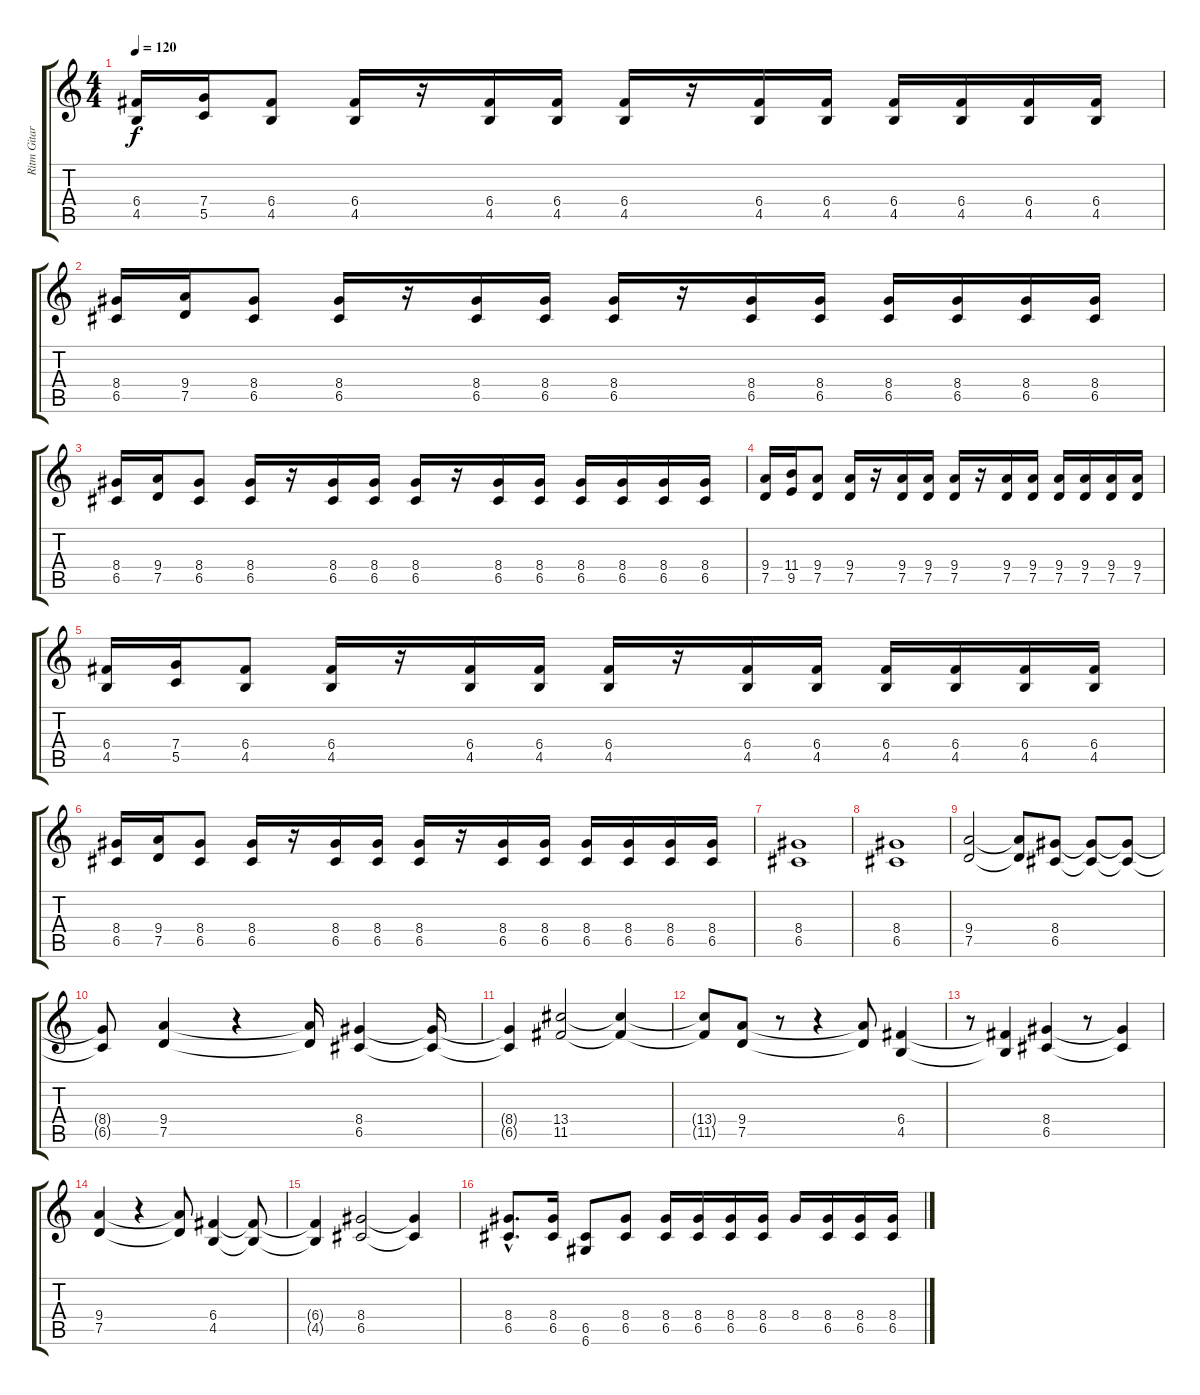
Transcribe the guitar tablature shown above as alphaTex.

\track ("Ritm Gitar" "Ritm Gitar") {instrument distortionguitar}
\staff {score tabs}
\tuning (D4 A3 F3 C3 G2 D2) {hide}
\ts (4 4)
\tempo 120
\clef g2
\ks c
(6.4 4.5).16{dy f} (7.4 5.5).16 (6.4 4.5).8 (6.4 4.5).16 r.16 (6.4 4.5).16 (6.4 4.5).16 (6.4 4.5).16 r.16 (6.4 4.5).16 (6.4 4.5).16 (6.4 4.5).16 (6.4 4.5).16 (6.4 4.5).16 (6.4 4.5).16 |
(8.4 6.5).16 (9.4 7.5).16 (8.4 6.5).8 (8.4 6.5).16 r.16 (8.4 6.5).16 (8.4 6.5).16 (8.4 6.5).16 r.16 (8.4 6.5).16 (8.4 6.5).16 (8.4 6.5).16 (8.4 6.5).16 (8.4 6.5).16 (8.4 6.5).16 |
(8.4 6.5).16 (9.4 7.5).16 (8.4 6.5).8 (8.4 6.5).16 r.16 (8.4 6.5).16 (8.4 6.5).16 (8.4 6.5).16 r.16 (8.4 6.5).16 (8.4 6.5).16 (8.4 6.5).16 (8.4 6.5).16 (8.4 6.5).16 (8.4 6.5).16 |
(9.4 7.5).16 (11.4 9.5).16 (9.4 7.5).8 (9.4 7.5).16 r.16 (9.4 7.5).16 (9.4 7.5).16 (9.4 7.5).16 r.16 (9.4 7.5).16 (9.4 7.5).16 (9.4 7.5).16 (9.4 7.5).16 (9.4 7.5).16 (9.4 7.5).16 |
(6.4 4.5).16 (7.4 5.5).16 (6.4 4.5).8 (6.4 4.5).16 r.16 (6.4 4.5).16 (6.4 4.5).16 (6.4 4.5).16 r.16 (6.4 4.5).16 (6.4 4.5).16 (6.4 4.5).16 (6.4 4.5).16 (6.4 4.5).16 (6.4 4.5).16 |
(8.4 6.5).16 (9.4 7.5).16 (8.4 6.5).8 (8.4 6.5).16 r.16 (8.4 6.5).16 (8.4 6.5).16 (8.4 6.5).16 r.16 (8.4 6.5).16 (8.4 6.5).16 (8.4 6.5).16 (8.4 6.5).16 (8.4 6.5).16 (8.4 6.5).16 |
(8.4 6.5).1 |
(8.4 6.5).1 |
(9.4 7.5).2 (9.4{t} 7.5{t}).8 (8.4 6.5).8 (8.4{t} 6.5{t}).8 (8.4{t} 6.5{t}).8 |
(8.4{t} 6.5{t}).8 (9.4 7.5).4 r.4 (9.4{t} 7.5{t}).16 (8.4 6.5).4 (8.4{t} 6.5{t}).16 |
(8.4{t} 6.5{t}).4 (13.4 11.5).2 (13.4{t} 11.5{t}).4 |
(13.4{t} 11.5{t}).8 (9.4 7.5).8 r.8 r.4 (9.4{t} 7.5{t}).8 (6.4 4.5).4 |
r.8 (6.4{t} 4.5{t}).4 (8.4 6.5).4 r.8 (8.4{t} 6.5{t}).4 |
(9.4 7.5).4 r.4 (9.4{t} 7.5{t}).8 (6.4 4.5).4 (6.4{t} 4.5{t}).8 |
(6.4{t} 4.5{t}).4 (8.4 6.5).2 (8.4{t} 6.5{t}).4 |
(8.4{hac} 6.5{hac}).8{d} (8.4 6.5).16 (6.5 6.6).8 (8.4 6.5).8 (8.4 6.5).16 (8.4 6.5).16 (8.4 6.5).16 (8.4 6.5).16 8.4.16 (8.4 6.5).16 (8.4 6.5).16 (8.4 6.5).16
